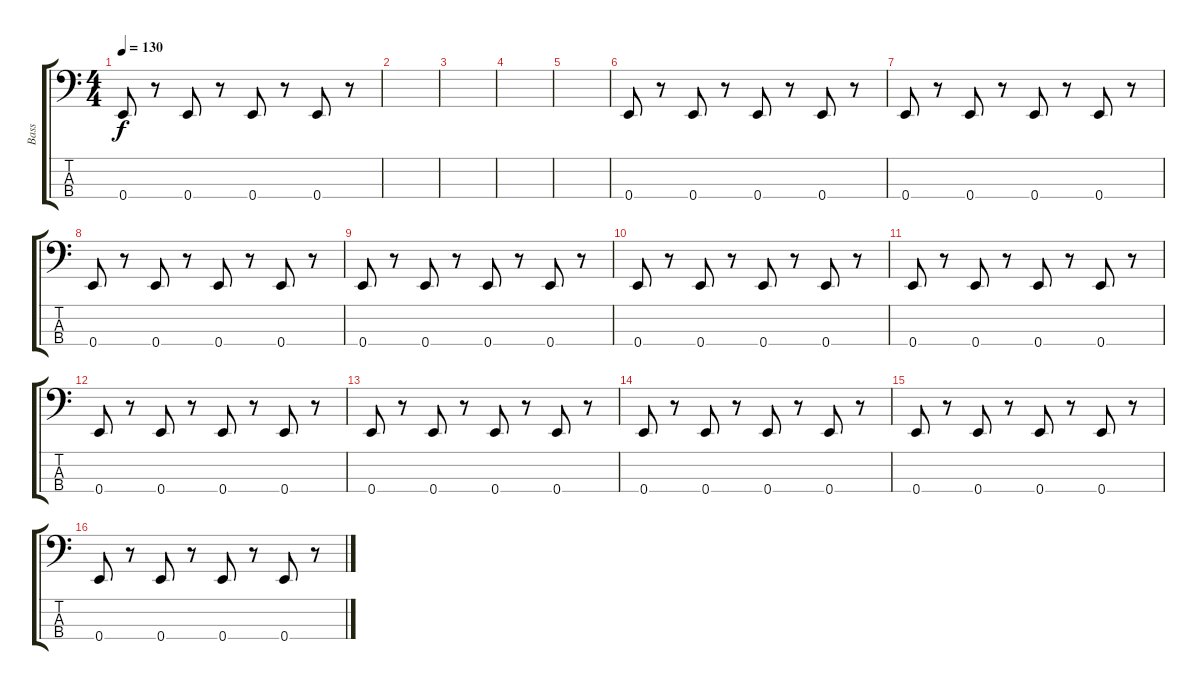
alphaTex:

\track ("Bass" "Bass") {instrument electricbasspick}
\staff {score tabs}
\tuning (G2 D2 A1 E1) {hide}
\ts (4 4)
\tempo 130
\clef f4
\ks c
0.4.8{dy f} r.8 0.4.8 r.8 0.4.8 r.8 0.4.8 r.8 |
|
|
|
|
0.4.8 r.8 0.4.8 r.8 0.4.8 r.8 0.4.8 r.8 |
0.4.8 r.8 0.4.8 r.8 0.4.8 r.8 0.4.8 r.8 |
0.4.8 r.8 0.4.8 r.8 0.4.8 r.8 0.4.8 r.8 |
0.4.8 r.8 0.4.8 r.8 0.4.8 r.8 0.4.8 r.8 |
0.4.8 r.8 0.4.8 r.8 0.4.8 r.8 0.4.8 r.8 |
0.4.8 r.8 0.4.8 r.8 0.4.8 r.8 0.4.8 r.8 |
0.4.8 r.8 0.4.8 r.8 0.4.8 r.8 0.4.8 r.8 |
0.4.8 r.8 0.4.8 r.8 0.4.8 r.8 0.4.8 r.8 |
0.4.8 r.8 0.4.8 r.8 0.4.8 r.8 0.4.8 r.8 |
0.4.8 r.8 0.4.8 r.8 0.4.8 r.8 0.4.8 r.8 |
0.4.8 r.8 0.4.8 r.8 0.4.8 r.8 0.4.8 r.8
